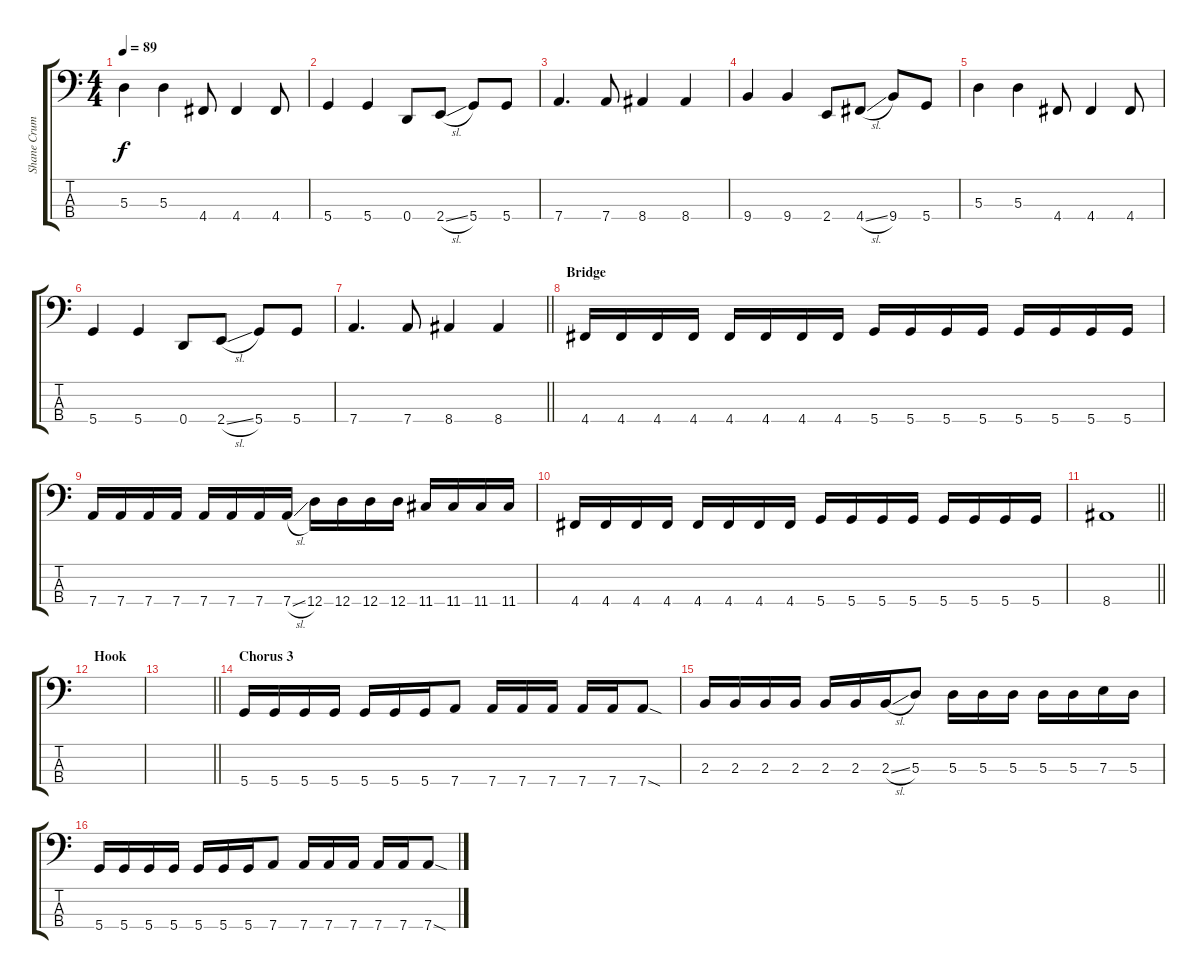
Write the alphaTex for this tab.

\track ("Shane Crump [Bass]" "Shane Crum") {instrument electricbasspick}
\staff {score tabs}
\tuning (G2 D2 A1 D1) {hide}
\ts (4 4)
\tempo 89
\clef f4
\ks c
5.3.4{dy f} 5.3.4 4.4.8 4.4.4 4.4.8 |
5.4.4 5.4.4 0.4.8 2.4{sl}.8 5.4.8 5.4.8 |
7.4.4{d} 7.4.8 8.4.4 8.4.4 |
9.4.4 9.4.4 2.4.8 4.4{sl}.8 9.4.8 5.4.8 |
5.3.4 5.3.4 4.4.8 4.4.4 4.4.8 |
5.4.4 5.4.4 0.4.8 2.4{sl}.8 5.4.8 5.4.8 |
\barLineRight lightlight
7.4.4{d} 7.4.8 8.4.4 8.4.4 |
\section ("" "Bridge")
4.4.16 4.4.16 4.4.16 4.4.16 4.4.16 4.4.16 4.4.16 4.4.16 5.4.16 5.4.16 5.4.16 5.4.16 5.4.16 5.4.16 5.4.16 5.4.16 |
7.4.16 7.4.16 7.4.16 7.4.16 7.4.16 7.4.16 7.4.16 7.4{sl}.16 12.4.16 12.4.16 12.4.16 12.4.16 11.4.16 11.4.16 11.4.16 11.4.16 |
4.4.16 4.4.16 4.4.16 4.4.16 4.4.16 4.4.16 4.4.16 4.4.16 5.4.16 5.4.16 5.4.16 5.4.16 5.4.16 5.4.16 5.4.16 5.4.16 |
\barLineRight lightlight
8.4.1 |
\section ("" "Hook")
|
\barLineRight lightlight
|
\section ("" "Chorus 3")
5.4.16 5.4.16 5.4.16 5.4.16 5.4.16 5.4.16 5.4.16 7.4.8 7.4.16 7.4.16 7.4.16 7.4.16 7.4.16 7.4{sod}.8 |
2.3.16 2.3.16 2.3.16 2.3.16 2.3.16 2.3.16 2.3{sl}.16 5.3.8 5.3.16 5.3.16 5.3.16 5.3.16 5.3.16 7.3.16 5.3.16 |
5.4.16 5.4.16 5.4.16 5.4.16 5.4.16 5.4.16 5.4.16 7.4.8 7.4.16 7.4.16 7.4.16 7.4.16 7.4.16 7.4{sod}.8
